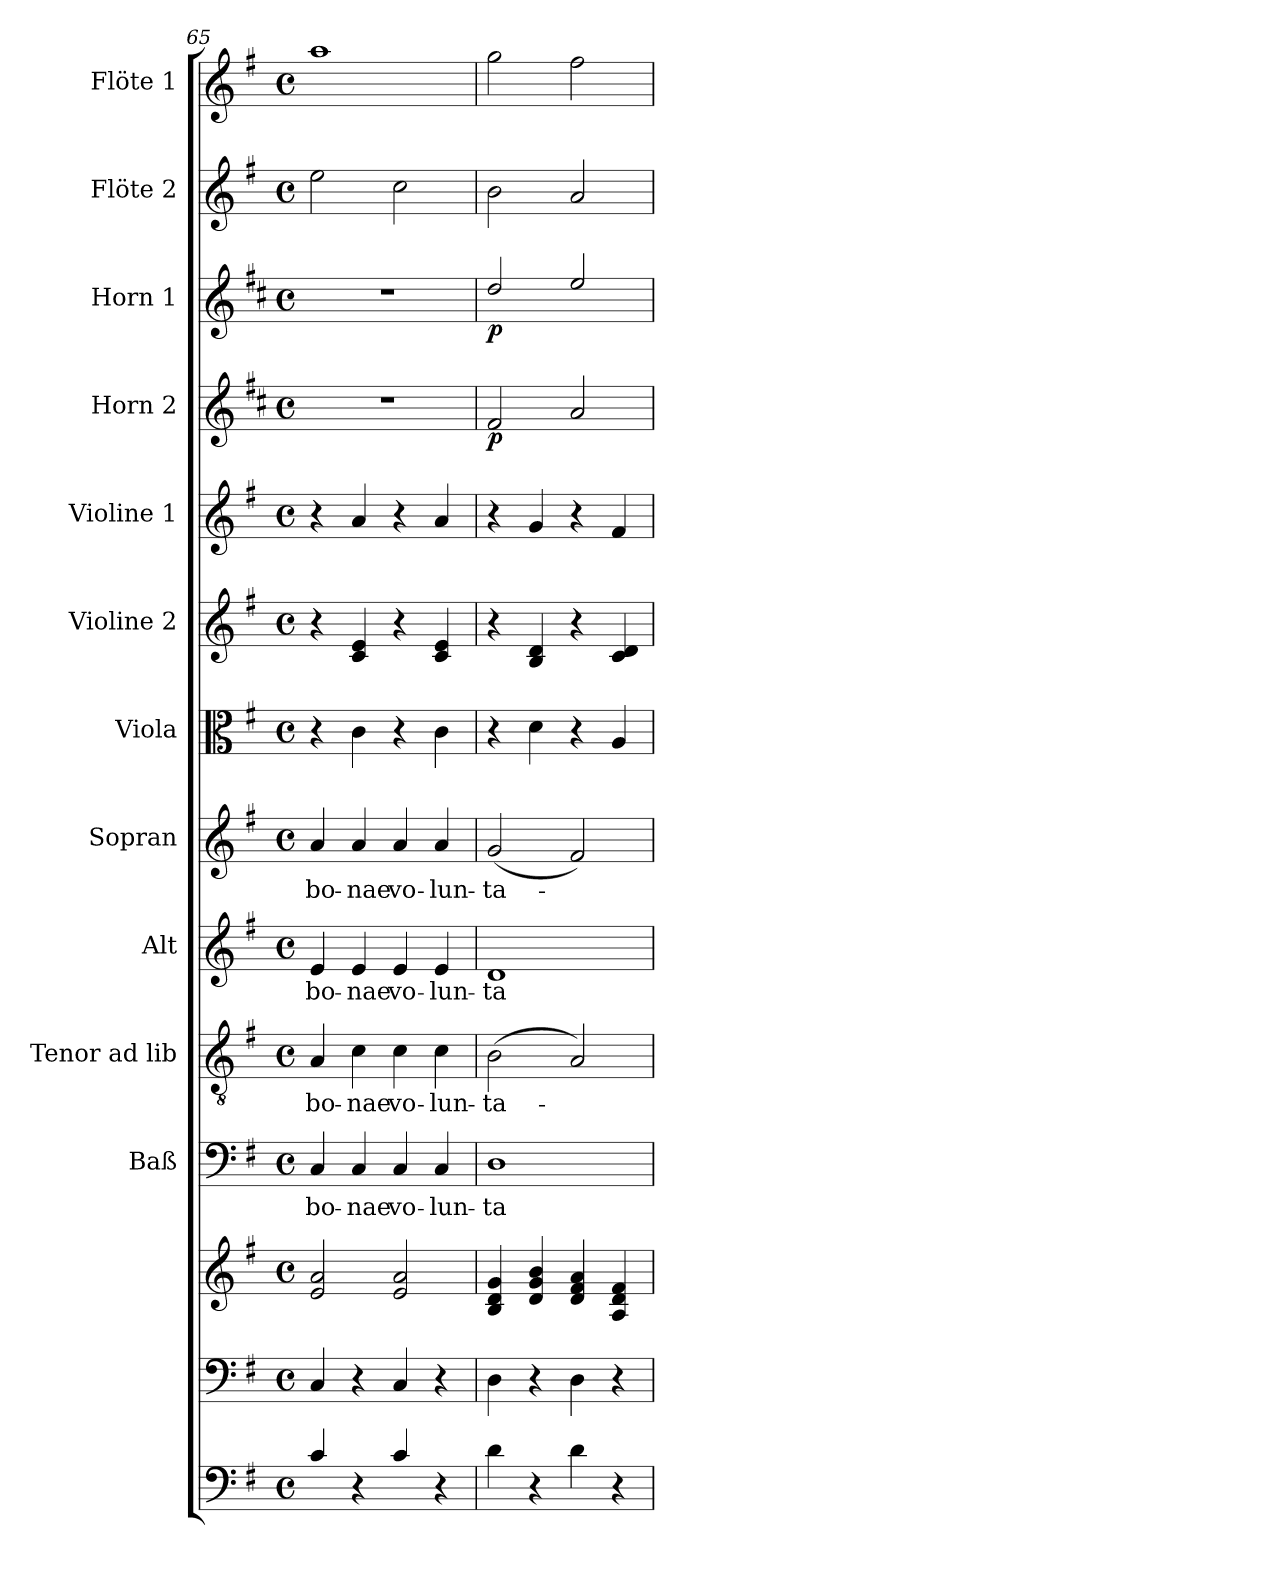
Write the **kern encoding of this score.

**kern	**kern	**kern	**kern	**text	**kern	**text	**kern	**text	**kern	**text	**kern	**kern	**kern	**kern	**dynam	**kern	**dynam	**kern	**kern
*part13	*part12	*part12	*part11	*part11	*part10	*part10	*part9	*part9	*part8	*part8	*part7	*part6	*part5	*part4	*part4	*part3	*part3	*part2	*part1
*staff14	*staff13	*staff12	*staff11	*staff11	*staff10	*staff10	*staff9	*staff9	*staff8	*staff8	*staff7	*staff6	*staff5	*staff4	*staff4	*staff3	*staff3	*staff2	*staff1
*	*	*	*I"Baß	*	*I"Tenor ad lib	*	*I"Alt	*	*I"Sopran	*	*I"Viola	*I"Violine 2	*I"Violine 1	*I"Horn 2	*	*I"Horn 1	*	*I"Flöte 2	*I"Flöte 1
*	*	*	*I'Baß	*	*I'Ten	*	*I'Alt	*	*I'Sop	*	*I'Vla.	*I'Vln. 2	*I'Vln. 1	*I'Hrn. 2	*	*I'Hrn. 1	*	*I'Fl. 2	*I'Fl. 1
*clefF4	*clefF4	*clefG2	*clefF4	*	*clefGv2	*	*clefG2	*	*clefG2	*	*clefC3	*clefG2	*clefG2	*clefG2	*	*clefG2	*	*clefG2	*clefG2
*ITrd7c12	*	*	*	*	*	*	*	*	*	*	*	*	*	*ITrd4c7	*	*ITrd4c7	*	*	*
*k[f#]	*k[f#]	*k[f#]	*k[f#]	*	*k[f#]	*	*k[f#]	*	*k[f#]	*	*k[f#]	*k[f#]	*k[f#]	*k[f#]	*	*k[f#]	*	*k[f#]	*k[f#]
*G:	*G:	*G:	*G:	*	*G:	*	*G:	*	*G:	*	*G:	*G:	*G:	*G:	*	*G:	*	*G:	*G:
*M4/4	*M4/4	*M4/4	*M4/4	*	*M4/4	*	*M4/4	*	*M4/4	*	*M4/4	*M4/4	*M4/4	*M4/4	*	*M4/4	*	*M4/4	*M4/4
*met(c)	*met(c)	*met(c)	*met(c)	*	*met(c)	*	*met(c)	*	*met(c)	*	*met(c)	*met(c)	*met(c)	*met(c)	*	*met(c)	*	*met(c)	*met(c)
=65	=65	=65	=65	=65	=65	=65	=65	=65	=65	=65	=65	=65	=65	=65	=65	=65	=65	=65	=65
!	!	!	!	!LO:LY:b	!	!LO:LY:b	!	!LO:LY:b	!	!LO:LY:b	!	!	!	!	!	!	!	!	!
4C/	4C/	2e/ 2a/	4C/	bo-	4A/	bo-	4e/	bo-	4a/	bo-	4r	4r	4r	1r	.	1r	.	2ee\	1aa
!	!	!	!	!LO:LY:b	!	!LO:LY:b	!	!LO:LY:b	!	!LO:LY:b	!	!	!	!	!	!	!	!	!
4r	4r	.	4C/	-nae	4c\	-nae	4e/	-nae	4a/	-nae	4c\	4c/ 4e/	4a/	.	.	.	.	.	.
!	!	!	!	!LO:LY:b	!	!LO:LY:b	!	!LO:LY:b	!	!LO:LY:b	!	!	!	!	!	!	!	!	!
4C/	4C/	2e/ 2a/	4C/	vo-	4c\	vo-	4e/	vo-	4a/	vo-	4r	4r	4r	.	.	.	.	2cc\	.
!	!	!	!	!LO:LY:b	!	!LO:LY:b	!	!LO:LY:b	!	!LO:LY:b	!	!	!	!	!	!	!	!	!
4r	4r	.	4C/	-lun-	4c\	-lun-	4e/	-lun-	4a/	-lun-	4c\	4c/ 4e/	4a/	.	.	.	.	.	.
=66	=66	=66	=66	=66	=66	=66	=66	=66	=66	=66	=66	=66	=66	=66	=66	=66	=66	=66	=66
!	!	!	!	!LO:LY:b	!	!LO:LY:b	!	!LO:LY:b	!	!LO:LY:b	!	!	!	!	!LO:DY:b	!	!LO:DY:b	!	!
4D\	4D\	4B/ 4d/ 4g/	1D	-ta-	(>2B\	-ta-	1d	-ta-	(<2g/	-ta-	4r	4r	4r	2B/	p	2g/	p	2b\	2gg\
4r	4r	4d/ 4g/ 4b/	.	.	.	.	.	.	.	.	4d\	4B/ 4d/	4g/	.	.	.	.	.	.
4D\	4D\	4d/ 4f#/ 4a/	.	.	2A/)	.	.	.	2f#/)	.	4r	4r	4r	2d/	.	2a/	.	2a/	2ff#\
4r	4r	4A/ 4d/ 4f#/	.	.	.	.	.	.	.	.	4A/	4c/ 4d/	4f#/	.	.	.	.	.	.
=	=	=	=	=	=	=	=	=	=	=	=	=	=	=	=	=	=	=	=
*-	*-	*-	*-	*-	*-	*-	*-	*-	*-	*-	*-	*-	*-	*-	*-	*-	*-	*-	*-
